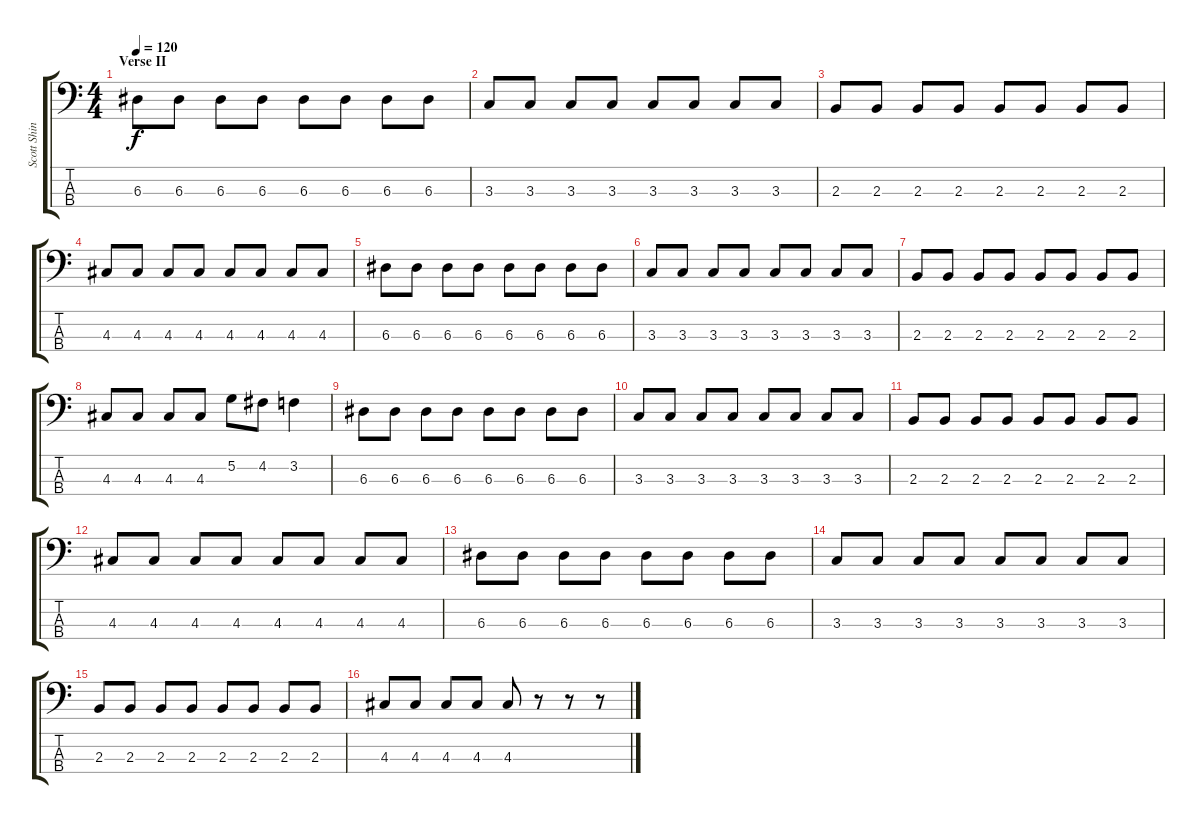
\track ("Scott Shiner" "Scott Shin") {instrument electricbassfinger}
\staff {score tabs}
\tuning (G2 D2 A1 E1) {hide}
\ts (4 4)
\section ("" "Verse II")
\tempo 120
\clef f4
\ks c
6.3.8{dy f} 6.3.8 6.3.8 6.3.8 6.3.8 6.3.8 6.3.8 6.3.8 |
3.3.8 3.3.8 3.3.8 3.3.8 3.3.8 3.3.8 3.3.8 3.3.8 |
2.3.8 2.3.8 2.3.8 2.3.8 2.3.8 2.3.8 2.3.8 2.3.8 |
4.3.8 4.3.8 4.3.8 4.3.8 4.3.8 4.3.8 4.3.8 4.3.8 |
6.3.8 6.3.8 6.3.8 6.3.8 6.3.8 6.3.8 6.3.8 6.3.8 |
3.3.8 3.3.8 3.3.8 3.3.8 3.3.8 3.3.8 3.3.8 3.3.8 |
2.3.8 2.3.8 2.3.8 2.3.8 2.3.8 2.3.8 2.3.8 2.3.8 |
4.3.8 4.3.8 4.3.8 4.3.8 5.2.8 4.2.8 3.2.4 |
6.3.8 6.3.8 6.3.8 6.3.8 6.3.8 6.3.8 6.3.8 6.3.8 |
3.3.8 3.3.8 3.3.8 3.3.8 3.3.8 3.3.8 3.3.8 3.3.8 |
2.3.8 2.3.8 2.3.8 2.3.8 2.3.8 2.3.8 2.3.8 2.3.8 |
4.3.8 4.3.8 4.3.8 4.3.8 4.3.8 4.3.8 4.3.8 4.3.8 |
6.3.8 6.3.8 6.3.8 6.3.8 6.3.8 6.3.8 6.3.8 6.3.8 |
3.3.8 3.3.8 3.3.8 3.3.8 3.3.8 3.3.8 3.3.8 3.3.8 |
2.3.8 2.3.8 2.3.8 2.3.8 2.3.8 2.3.8 2.3.8 2.3.8 |
4.3.8 4.3.8 4.3.8 4.3.8 4.3.8 r.8 r.8 r.8
